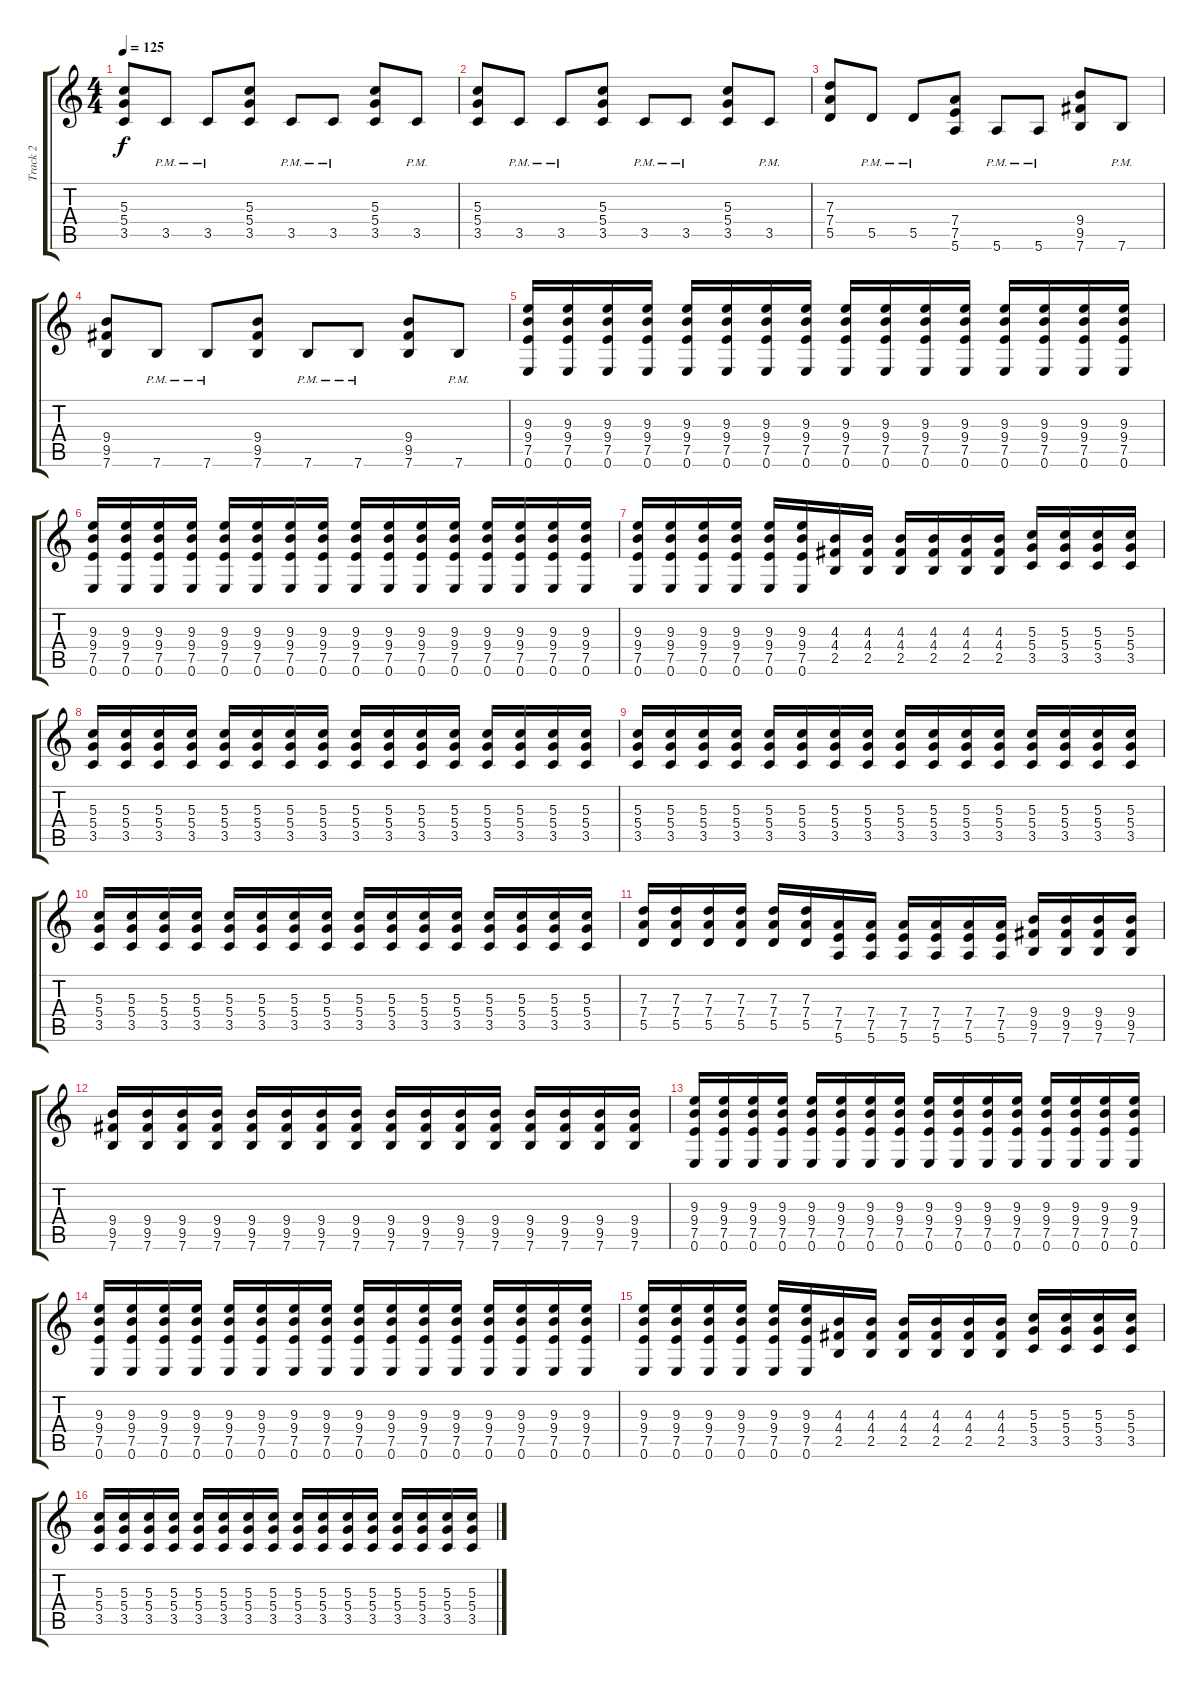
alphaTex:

\track ("Track 2" "Track 2") {instrument distortionguitar}
\staff {score tabs}
\tuning (E4 B3 G3 D3 A2 E2) {hide}
\ts (4 4)
\tempo 125
\clef g2
\ks c
(5.3 5.4 3.5).8{dy f} 3.5{pm}.8 3.5{pm}.8 (5.3 5.4 3.5).8 3.5{pm}.8 3.5{pm}.8 (5.3 5.4 3.5).8 3.5{pm}.8 |
(5.3 5.4 3.5).8 3.5{pm}.8 3.5{pm}.8 (5.3 5.4 3.5).8 3.5{pm}.8 3.5{pm}.8 (5.3 5.4 3.5).8 3.5{pm}.8 |
(7.3 7.4 5.5).8 5.5{pm}.8 5.5{pm}.8 (7.4 7.5 5.6).8 5.6{pm}.8 5.6{pm}.8 (9.4 9.5 7.6).8 7.6{pm}.8 |
(9.4 9.5 7.6).8 7.6{pm}.8 7.6{pm}.8 (9.4 9.5 7.6).8 7.6{pm}.8 7.6{pm}.8 (9.4 9.5 7.6).8 7.6{pm}.8 |
(9.3 9.4 7.5 0.6).16 (9.3 9.4 7.5 0.6).16 (9.3 9.4 7.5 0.6).16 (9.3 9.4 7.5 0.6).16 (9.3 9.4 7.5 0.6).16 (9.3 9.4 7.5 0.6).16 (9.3 9.4 7.5 0.6).16 (9.3 9.4 7.5 0.6).16 (9.3 9.4 7.5 0.6).16 (9.3 9.4 7.5 0.6).16 (9.3 9.4 7.5 0.6).16 (9.3 9.4 7.5 0.6).16 (9.3 9.4 7.5 0.6).16 (9.3 9.4 7.5 0.6).16 (9.3 9.4 7.5 0.6).16 (9.3 9.4 7.5 0.6).16 |
(9.3 9.4 7.5 0.6).16 (9.3 9.4 7.5 0.6).16 (9.3 9.4 7.5 0.6).16 (9.3 9.4 7.5 0.6).16 (9.3 9.4 7.5 0.6).16 (9.3 9.4 7.5 0.6).16 (9.3 9.4 7.5 0.6).16 (9.3 9.4 7.5 0.6).16 (9.3 9.4 7.5 0.6).16 (9.3 9.4 7.5 0.6).16 (9.3 9.4 7.5 0.6).16 (9.3 9.4 7.5 0.6).16 (9.3 9.4 7.5 0.6).16 (9.3 9.4 7.5 0.6).16 (9.3 9.4 7.5 0.6).16 (9.3 9.4 7.5 0.6).16 |
(9.3 9.4 7.5 0.6).16 (9.3 9.4 7.5 0.6).16 (9.3 9.4 7.5 0.6).16 (9.3 9.4 7.5 0.6).16 (9.3 9.4 7.5 0.6).16 (9.3 9.4 7.5 0.6).16 (4.3 4.4 2.5).16 (4.3 4.4 2.5).16 (4.3 4.4 2.5).16 (4.3 4.4 2.5).16 (4.3 4.4 2.5).16 (4.3 4.4 2.5).16 (5.3 5.4 3.5).16 (5.3 5.4 3.5).16 (5.3 5.4 3.5).16 (5.3 5.4 3.5).16 |
(5.3 5.4 3.5).16 (5.3 5.4 3.5).16 (5.3 5.4 3.5).16 (5.3 5.4 3.5).16 (5.3 5.4 3.5).16 (5.3 5.4 3.5).16 (5.3 5.4 3.5).16 (5.3 5.4 3.5).16 (5.3 5.4 3.5).16 (5.3 5.4 3.5).16 (5.3 5.4 3.5).16 (5.3 5.4 3.5).16 (5.3 5.4 3.5).16 (5.3 5.4 3.5).16 (5.3 5.4 3.5).16 (5.3 5.4 3.5).16 |
(5.3 5.4 3.5).16 (5.3 5.4 3.5).16 (5.3 5.4 3.5).16 (5.3 5.4 3.5).16 (5.3 5.4 3.5).16 (5.3 5.4 3.5).16 (5.3 5.4 3.5).16 (5.3 5.4 3.5).16 (5.3 5.4 3.5).16 (5.3 5.4 3.5).16 (5.3 5.4 3.5).16 (5.3 5.4 3.5).16 (5.3 5.4 3.5).16 (5.3 5.4 3.5).16 (5.3 5.4 3.5).16 (5.3 5.4 3.5).16 |
(5.3 5.4 3.5).16 (5.3 5.4 3.5).16 (5.3 5.4 3.5).16 (5.3 5.4 3.5).16 (5.3 5.4 3.5).16 (5.3 5.4 3.5).16 (5.3 5.4 3.5).16 (5.3 5.4 3.5).16 (5.3 5.4 3.5).16 (5.3 5.4 3.5).16 (5.3 5.4 3.5).16 (5.3 5.4 3.5).16 (5.3 5.4 3.5).16 (5.3 5.4 3.5).16 (5.3 5.4 3.5).16 (5.3 5.4 3.5).16 |
(7.3 7.4 5.5).16 (7.3 7.4 5.5).16 (7.3 7.4 5.5).16 (7.3 7.4 5.5).16 (7.3 7.4 5.5).16 (7.3 7.4 5.5).16 (7.4 7.5 5.6).16 (7.4 7.5 5.6).16 (7.4 7.5 5.6).16 (7.4 7.5 5.6).16 (7.4 7.5 5.6).16 (7.4 7.5 5.6).16 (9.4 9.5 7.6).16 (9.4 9.5 7.6).16 (9.4 9.5 7.6).16 (9.4 9.5 7.6).16 |
(9.4 9.5 7.6).16 (9.4 9.5 7.6).16 (9.4 9.5 7.6).16 (9.4 9.5 7.6).16 (9.4 9.5 7.6).16 (9.4 9.5 7.6).16 (9.4 9.5 7.6).16 (9.4 9.5 7.6).16 (9.4 9.5 7.6).16 (9.4 9.5 7.6).16 (9.4 9.5 7.6).16 (9.4 9.5 7.6).16 (9.4 9.5 7.6).16 (9.4 9.5 7.6).16 (9.4 9.5 7.6).16 (9.4 9.5 7.6).16 |
(9.3 9.4 7.5 0.6).16 (9.3 9.4 7.5 0.6).16 (9.3 9.4 7.5 0.6).16 (9.3 9.4 7.5 0.6).16 (9.3 9.4 7.5 0.6).16 (9.3 9.4 7.5 0.6).16 (9.3 9.4 7.5 0.6).16 (9.3 9.4 7.5 0.6).16 (9.3 9.4 7.5 0.6).16 (9.3 9.4 7.5 0.6).16 (9.3 9.4 7.5 0.6).16 (9.3 9.4 7.5 0.6).16 (9.3 9.4 7.5 0.6).16 (9.3 9.4 7.5 0.6).16 (9.3 9.4 7.5 0.6).16 (9.3 9.4 7.5 0.6).16 |
(9.3 9.4 7.5 0.6).16 (9.3 9.4 7.5 0.6).16 (9.3 9.4 7.5 0.6).16 (9.3 9.4 7.5 0.6).16 (9.3 9.4 7.5 0.6).16 (9.3 9.4 7.5 0.6).16 (9.3 9.4 7.5 0.6).16 (9.3 9.4 7.5 0.6).16 (9.3 9.4 7.5 0.6).16 (9.3 9.4 7.5 0.6).16 (9.3 9.4 7.5 0.6).16 (9.3 9.4 7.5 0.6).16 (9.3 9.4 7.5 0.6).16 (9.3 9.4 7.5 0.6).16 (9.3 9.4 7.5 0.6).16 (9.3 9.4 7.5 0.6).16 |
(9.3 9.4 7.5 0.6).16 (9.3 9.4 7.5 0.6).16 (9.3 9.4 7.5 0.6).16 (9.3 9.4 7.5 0.6).16 (9.3 9.4 7.5 0.6).16 (9.3 9.4 7.5 0.6).16 (4.3 4.4 2.5).16 (4.3 4.4 2.5).16 (4.3 4.4 2.5).16 (4.3 4.4 2.5).16 (4.3 4.4 2.5).16 (4.3 4.4 2.5).16 (5.3 5.4 3.5).16 (5.3 5.4 3.5).16 (5.3 5.4 3.5).16 (5.3 5.4 3.5).16 |
(5.3 5.4 3.5).16 (5.3 5.4 3.5).16 (5.3 5.4 3.5).16 (5.3 5.4 3.5).16 (5.3 5.4 3.5).16 (5.3 5.4 3.5).16 (5.3 5.4 3.5).16 (5.3 5.4 3.5).16 (5.3 5.4 3.5).16 (5.3 5.4 3.5).16 (5.3 5.4 3.5).16 (5.3 5.4 3.5).16 (5.3 5.4 3.5).16 (5.3 5.4 3.5).16 (5.3 5.4 3.5).16 (5.3 5.4 3.5).16
